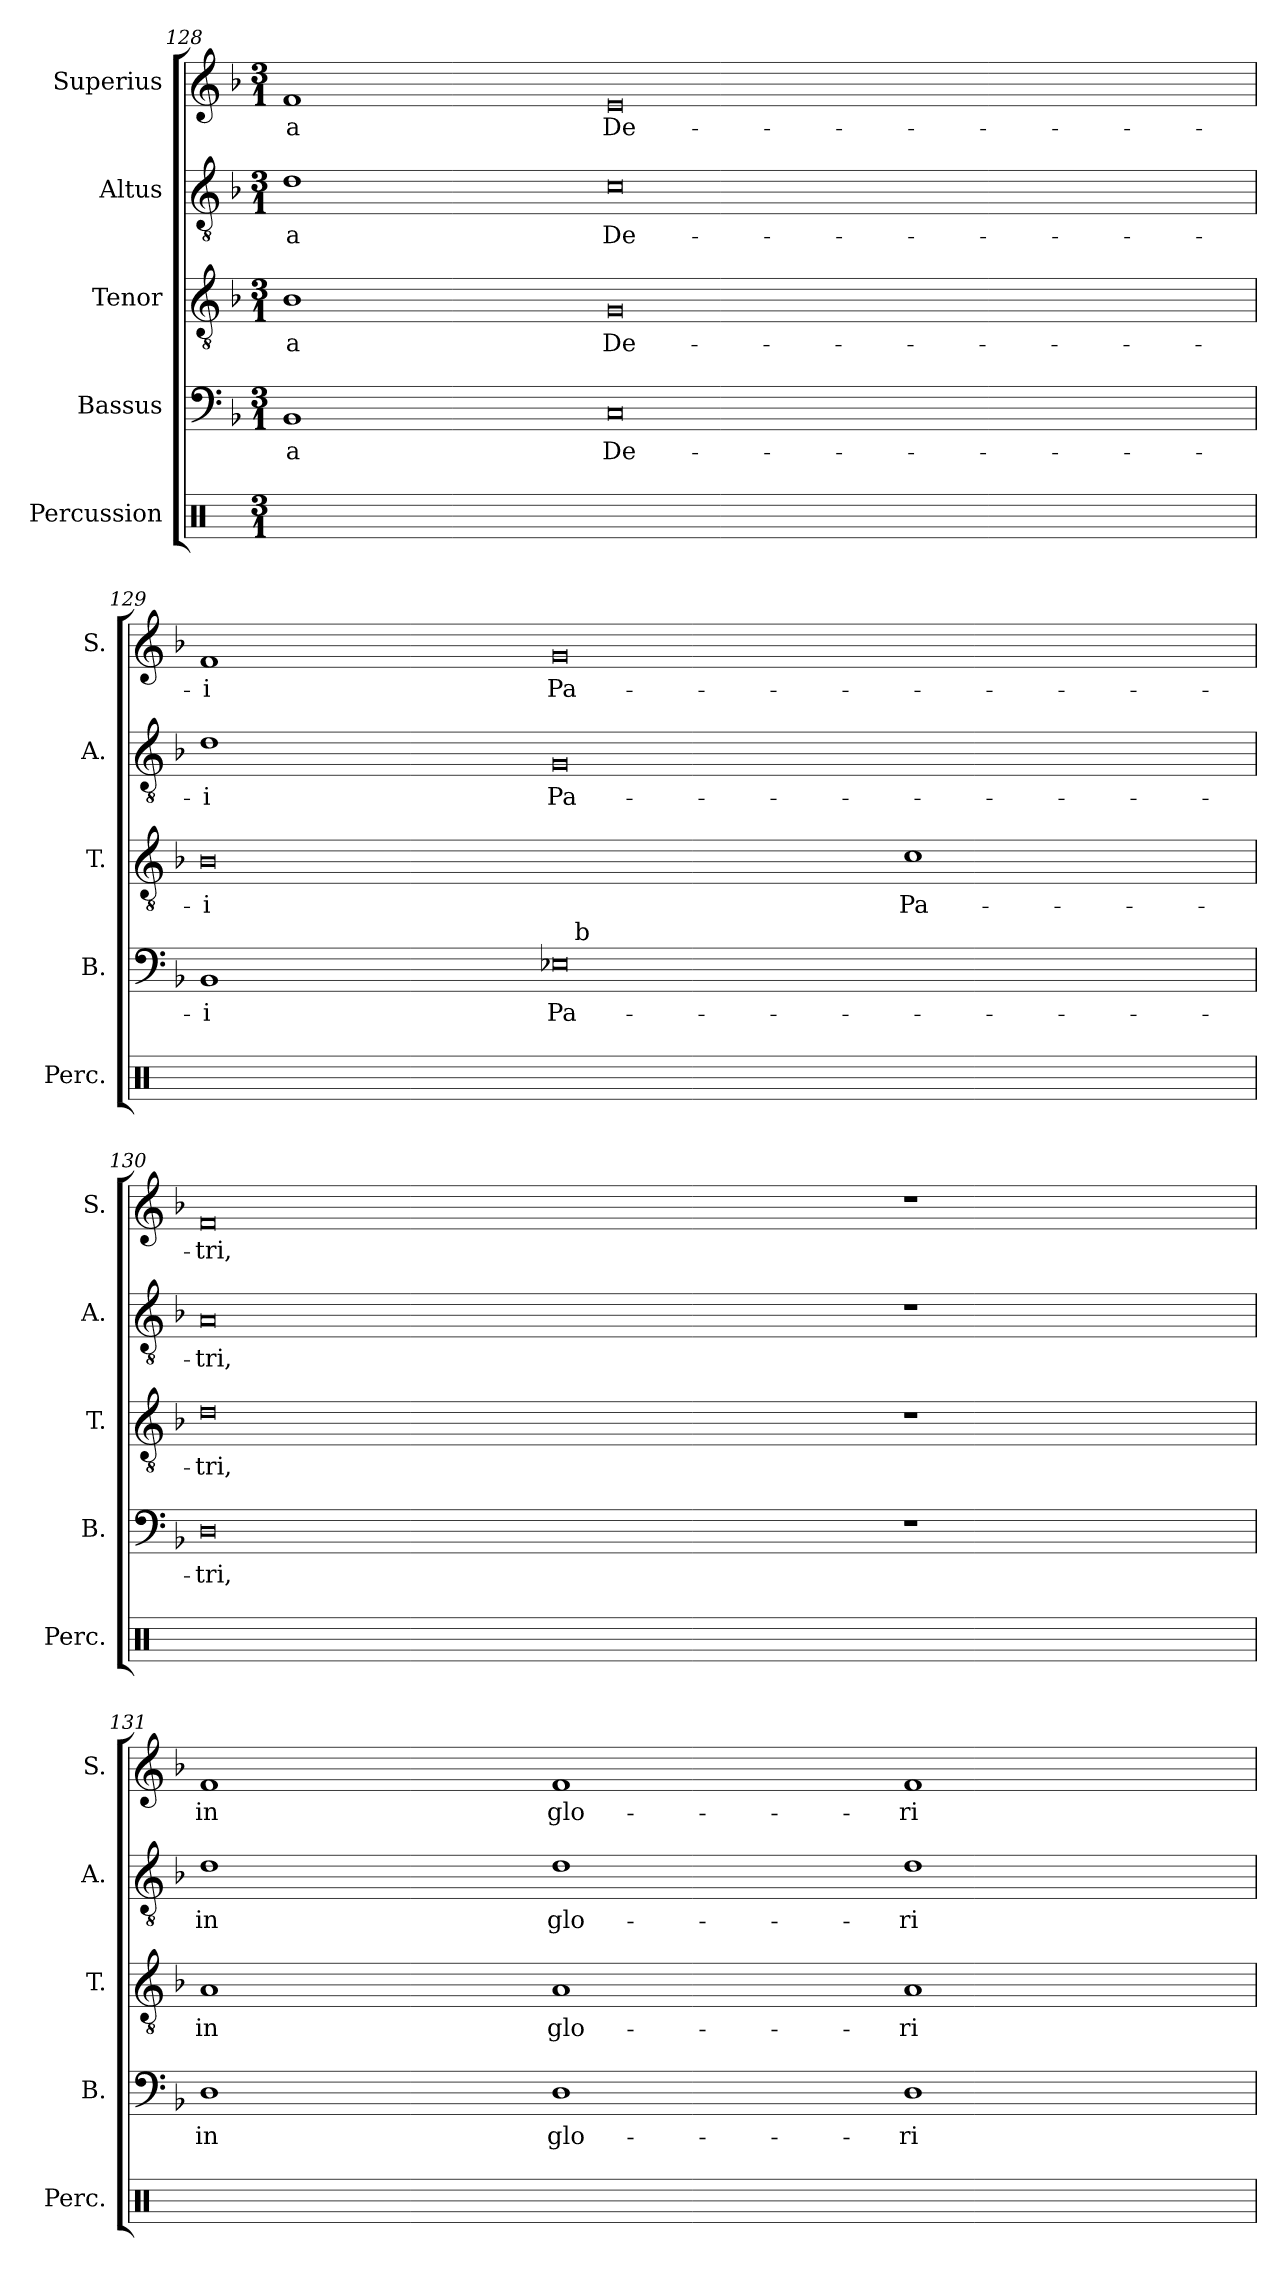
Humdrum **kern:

**kern	**kern	**text	**kern	**text	**kern	**text	**kern	**text
*part5	*part4	*part4	*part3	*part3	*part2	*part2	*part1	*part1
*staff5	*staff4	*staff4	*staff3	*staff3	*staff2	*staff2	*staff1	*staff1
*I"Percussion	*I"Bassus	*	*I"Tenor	*	*I"Altus	*	*I"Superius	*
*I'Perc.	*I'B.	*	*I'T.	*	*I'A.	*	*I'S.	*
!!LO:LB:g=z
*clefX	*clefF4	*	*clefGv2	*	*clefGv2	*	*clefG2	*
*	*	*	*ITrd7c12	*	*ITrd7c12	*	*	*
*k[]	*k[b-]	*	*k[b-]	*	*k[b-]	*	*k[b-]	*
*C:	*F:	*	*F:	*	*F:	*	*F:	*
*M3/1	*M3/1	*	*M3/1	*	*M3/1	*	*M3/1	*
=128	=128	=128	=128	=128	=128	=128	=128	=128
!	!	!LO:LY:b:color=#000000	!	!	!	!	!	!
!	!	!	!	!LO:LY:b:color=#000000	!	!	!	!
!	!	!	!	!	!	!LO:LY:b:color=#000000	!	!
!	!	!	!	!	!	!	!	!LO:LY:b:color=#000000
16Rei/LLyy	1BB-i	-a	1BB-i	-a	1Di	-a	1fi	-a
16Rei/yy	.	.	.	.	.	.	.	.
16Rei/yy	.	.	.	.	.	.	.	.
16Rei/JJyy	.	.	.	.	.	.	.	.
16Rei/LLyy	.	.	.	.	.	.	.	.
16Rei/yy	.	.	.	.	.	.	.	.
16Rei/yy	.	.	.	.	.	.	.	.
16Rei/JJyy	.	.	.	.	.	.	.	.
16Rei/LLyy	.	.	.	.	.	.	.	.
16Rei/yy	.	.	.	.	.	.	.	.
16Rei/yy	.	.	.	.	.	.	.	.
16Rei/JJyy	.	.	.	.	.	.	.	.
16Rei/LLyy	.	.	.	.	.	.	.	.
16Rei/yy	.	.	.	.	.	.	.	.
16Rei/yy	.	.	.	.	.	.	.	.
16Rei/JJyy	.	.	.	.	.	.	.	.
!	!	!LO:LY:b:color=#000000	!	!	!	!	!	!
!	!	!	!	!LO:LY:b:color=#000000	!	!	!	!
!	!	!	!	!	!	!LO:LY:b:color=#000000	!	!
!	!	!	!	!	!	!	!	!LO:LY:b:color=#000000
16Rei/LLyy	0Ci	De-	0GGi	De-	0Ci	De-	0ei	De-
16Rei/yy	.	.	.	.	.	.	.	.
16Rei/yy	.	.	.	.	.	.	.	.
16Rei/JJyy	.	.	.	.	.	.	.	.
16Rei/LLyy	.	.	.	.	.	.	.	.
16Rei/yy	.	.	.	.	.	.	.	.
16Rei/yy	.	.	.	.	.	.	.	.
16Rei/JJyy	.	.	.	.	.	.	.	.
16Rei/LLyy	.	.	.	.	.	.	.	.
16Rei/yy	.	.	.	.	.	.	.	.
16Rei/yy	.	.	.	.	.	.	.	.
16Rei/JJyy	.	.	.	.	.	.	.	.
16Rei/LLyy	.	.	.	.	.	.	.	.
16Rei/yy	.	.	.	.	.	.	.	.
16Rei/yy	.	.	.	.	.	.	.	.
16Rei/JJyy	.	.	.	.	.	.	.	.
16Rei/LLyy	.	.	.	.	.	.	.	.
16Rei/yy	.	.	.	.	.	.	.	.
16Rei/yy	.	.	.	.	.	.	.	.
16Rei/JJyy	.	.	.	.	.	.	.	.
16Rei/LLyy	.	.	.	.	.	.	.	.
16Rei/yy	.	.	.	.	.	.	.	.
16Rei/yy	.	.	.	.	.	.	.	.
16Rei/JJyy	.	.	.	.	.	.	.	.
16Rei/LLyy	.	.	.	.	.	.	.	.
16Rei/yy	.	.	.	.	.	.	.	.
16Rei/yy	.	.	.	.	.	.	.	.
16Rei/JJyy	.	.	.	.	.	.	.	.
16Rei/LLyy	.	.	.	.	.	.	.	.
16Rei/yy	.	.	.	.	.	.	.	.
16Rei/yy	.	.	.	.	.	.	.	.
16Rei/JJyy	.	.	.	.	.	.	.	.
=129	=129	=129	=129	=129	=129	=129	=129	=129
!	!	!LO:LY:b:color=#000000	!	!	!	!	!	!
!	!	!	!	!LO:LY:b:color=#000000	!	!	!	!
!	!	!	!	!	!	!LO:LY:b:color=#000000	!	!
!	!	!	!	!	!	!	!	!LO:LY:b:color=#000000
*	*^	*	*	*	*	*	*	*
16Rei/LLyy	1BB-i	1ryy	-i	0BB-i	-i	1Di	-i	1fi	-i
16Rei/yy	.	.	.	.	.	.	.	.	.
16Rei/yy	.	.	.	.	.	.	.	.	.
16Rei/JJyy	.	.	.	.	.	.	.	.	.
16Rei/LLyy	.	.	.	.	.	.	.	.	.
16Rei/yy	.	.	.	.	.	.	.	.	.
16Rei/yy	.	.	.	.	.	.	.	.	.
16Rei/JJyy	.	.	.	.	.	.	.	.	.
16Rei/LLyy	.	.	.	.	.	.	.	.	.
16Rei/yy	.	.	.	.	.	.	.	.	.
16Rei/yy	.	.	.	.	.	.	.	.	.
16Rei/JJyy	.	.	.	.	.	.	.	.	.
16Rei/LLyy	.	.	.	.	.	.	.	.	.
16Rei/yy	.	.	.	.	.	.	.	.	.
16Rei/yy	.	.	.	.	.	.	.	.	.
16Rei/JJyy	.	.	.	.	.	.	.	.	.
!	!	!	!LO:LY:b:color=#000000	!	!	!	!	!	!
!	!	!	!	!	!	!	!LO:LY:b:color=#000000	!	!
!	!	!	!	!	!	!	!	!	!LO:LY:b:color=#000000
16Rei/LLyy	0E-j	16ryy	Pa-	.	.	0GGi	Pa-	0gi	Pa-
!	!	!LO:TX:a:t=b	!	!	!	!	!	!	!
16Rei/yy	.	1ryy	.	.	.	.	.	.	.
16Rei/yy	.	.	.	.	.	.	.	.	.
16Rei/JJyy	.	.	.	.	.	.	.	.	.
16Rei/LLyy	.	.	.	.	.	.	.	.	.
16Rei/yy	.	.	.	.	.	.	.	.	.
16Rei/yy	.	.	.	.	.	.	.	.	.
16Rei/JJyy	.	.	.	.	.	.	.	.	.
16Rei/LLyy	.	.	.	.	.	.	.	.	.
16Rei/yy	.	.	.	.	.	.	.	.	.
16Rei/yy	.	.	.	.	.	.	.	.	.
16Rei/JJyy	.	.	.	.	.	.	.	.	.
16Rei/LLyy	.	.	.	.	.	.	.	.	.
16Rei/yy	.	.	.	.	.	.	.	.	.
16Rei/yy	.	.	.	.	.	.	.	.	.
16Rei/JJyy	.	.	.	.	.	.	.	.	.
!	!	!	!	!	!LO:LY:b:color=#000000	!	!	!	!
16Rei/LLyy	.	.	.	1Ci	Pa-	.	.	.	.
16Rei/yy	.	2...ryy	.	.	.	.	.	.	.
16Rei/yy	.	.	.	.	.	.	.	.	.
16Rei/JJyy	.	.	.	.	.	.	.	.	.
16Rei/LLyy	.	.	.	.	.	.	.	.	.
16Rei/yy	.	.	.	.	.	.	.	.	.
16Rei/yy	.	.	.	.	.	.	.	.	.
16Rei/JJyy	.	.	.	.	.	.	.	.	.
16Rei/LLyy	.	.	.	.	.	.	.	.	.
16Rei/yy	.	.	.	.	.	.	.	.	.
16Rei/yy	.	.	.	.	.	.	.	.	.
16Rei/JJyy	.	.	.	.	.	.	.	.	.
16Rei/LLyy	.	.	.	.	.	.	.	.	.
16Rei/yy	.	.	.	.	.	.	.	.	.
16Rei/yy	.	.	.	.	.	.	.	.	.
16Rei/JJyy	.	.	.	.	.	.	.	.	.
*	*v	*v	*	*	*	*	*	*	*
=130	=130	=130	=130	=130	=130	=130	=130	=130
*	*^	*	*	*	*	*	*	*
!	!	!	!LO:LY:b:color=#000000	!	!	!	!	!	!
*	*v	*v	*	*	*	*	*	*	*
*	*^	*	*	*	*	*	*	*
!	!	!	!	!	!LO:LY:b:color=#000000	!	!	!	!
*	*v	*v	*	*	*	*	*	*	*
*	*^	*	*	*	*	*	*	*
!	!	!	!	!	!	!	!LO:LY:b:color=#000000	!	!
*	*v	*v	*	*	*	*	*	*	*
*	*^	*	*	*	*	*	*	*
!	!	!	!	!	!	!	!	!	!LO:LY:b:color=#000000
*	*v	*v	*	*	*	*	*	*	*
16Rei/LLyy	0Di	-tri,	0Di	-tri,	0AAi	-tri,	0fi	-tri,
16Rei/yy	.	.	.	.	.	.	.	.
16Rei/yy	.	.	.	.	.	.	.	.
16Rei/JJyy	.	.	.	.	.	.	.	.
16Rei/LLyy	.	.	.	.	.	.	.	.
16Rei/yy	.	.	.	.	.	.	.	.
16Rei/yy	.	.	.	.	.	.	.	.
16Rei/JJyy	.	.	.	.	.	.	.	.
16Rei/LLyy	.	.	.	.	.	.	.	.
16Rei/yy	.	.	.	.	.	.	.	.
16Rei/yy	.	.	.	.	.	.	.	.
16Rei/JJyy	.	.	.	.	.	.	.	.
16Rei/LLyy	.	.	.	.	.	.	.	.
16Rei/yy	.	.	.	.	.	.	.	.
16Rei/yy	.	.	.	.	.	.	.	.
16Rei/JJyy	.	.	.	.	.	.	.	.
16Rei/LLyy	.	.	.	.	.	.	.	.
16Rei/yy	.	.	.	.	.	.	.	.
16Rei/yy	.	.	.	.	.	.	.	.
16Rei/JJyy	.	.	.	.	.	.	.	.
16Rei/LLyy	.	.	.	.	.	.	.	.
16Rei/yy	.	.	.	.	.	.	.	.
16Rei/yy	.	.	.	.	.	.	.	.
16Rei/JJyy	.	.	.	.	.	.	.	.
16Rei/LLyy	.	.	.	.	.	.	.	.
16Rei/yy	.	.	.	.	.	.	.	.
16Rei/yy	.	.	.	.	.	.	.	.
16Rei/JJyy	.	.	.	.	.	.	.	.
16Rei/LLyy	.	.	.	.	.	.	.	.
16Rei/yy	.	.	.	.	.	.	.	.
16Rei/yy	.	.	.	.	.	.	.	.
16Rei/JJyy	.	.	.	.	.	.	.	.
16Rei/LLyy	1r	.	1r	.	1r	.	1r	.
16Rei/yy	.	.	.	.	.	.	.	.
16Rei/yy	.	.	.	.	.	.	.	.
16Rei/JJyy	.	.	.	.	.	.	.	.
16Rei/LLyy	.	.	.	.	.	.	.	.
16Rei/yy	.	.	.	.	.	.	.	.
16Rei/yy	.	.	.	.	.	.	.	.
16Rei/JJyy	.	.	.	.	.	.	.	.
16Rei/LLyy	.	.	.	.	.	.	.	.
16Rei/yy	.	.	.	.	.	.	.	.
16Rei/yy	.	.	.	.	.	.	.	.
16Rei/JJyy	.	.	.	.	.	.	.	.
16Rei/LLyy	.	.	.	.	.	.	.	.
16Rei/yy	.	.	.	.	.	.	.	.
16Rei/yy	.	.	.	.	.	.	.	.
16Rei/JJyy	.	.	.	.	.	.	.	.
=131	=131	=131	=131	=131	=131	=131	=131	=131
!	!	!LO:LY:b:color=#000000	!	!	!	!	!	!
!	!	!	!	!LO:LY:b:color=#000000	!	!	!	!
!	!	!	!	!	!	!LO:LY:b:color=#000000	!	!
!	!	!	!	!	!	!	!	!LO:LY:b:color=#000000
16Rei/LLyy	1Di	in	1AAi	in	1Di	in	1fi	in
16Rei/yy	.	.	.	.	.	.	.	.
16Rei/yy	.	.	.	.	.	.	.	.
16Rei/JJyy	.	.	.	.	.	.	.	.
16Rei/LLyy	.	.	.	.	.	.	.	.
16Rei/yy	.	.	.	.	.	.	.	.
16Rei/yy	.	.	.	.	.	.	.	.
16Rei/JJyy	.	.	.	.	.	.	.	.
16Rei/LLyy	.	.	.	.	.	.	.	.
16Rei/yy	.	.	.	.	.	.	.	.
16Rei/yy	.	.	.	.	.	.	.	.
16Rei/JJyy	.	.	.	.	.	.	.	.
16Rei/LLyy	.	.	.	.	.	.	.	.
16Rei/yy	.	.	.	.	.	.	.	.
16Rei/yy	.	.	.	.	.	.	.	.
16Rei/JJyy	.	.	.	.	.	.	.	.
!	!	!LO:LY:b:color=#000000	!	!	!	!	!	!
!	!	!	!	!LO:LY:b:color=#000000	!	!	!	!
!	!	!	!	!	!	!LO:LY:b:color=#000000	!	!
!	!	!	!	!	!	!	!	!LO:LY:b:color=#000000
16Rei/LLyy	1Di	glo-	1AAi	glo-	1Di	glo-	1fi	glo-
16Rei/yy	.	.	.	.	.	.	.	.
16Rei/yy	.	.	.	.	.	.	.	.
16Rei/JJyy	.	.	.	.	.	.	.	.
16Rei/LLyy	.	.	.	.	.	.	.	.
16Rei/yy	.	.	.	.	.	.	.	.
16Rei/yy	.	.	.	.	.	.	.	.
16Rei/JJyy	.	.	.	.	.	.	.	.
16Rei/LLyy	.	.	.	.	.	.	.	.
16Rei/yy	.	.	.	.	.	.	.	.
16Rei/yy	.	.	.	.	.	.	.	.
16Rei/JJyy	.	.	.	.	.	.	.	.
16Rei/LLyy	.	.	.	.	.	.	.	.
16Rei/yy	.	.	.	.	.	.	.	.
16Rei/yy	.	.	.	.	.	.	.	.
16Rei/JJyy	.	.	.	.	.	.	.	.
!	!	!LO:LY:b:color=#000000	!	!	!	!	!	!
!	!	!	!	!LO:LY:b:color=#000000	!	!	!	!
!	!	!	!	!	!	!LO:LY:b:color=#000000	!	!
!	!	!	!	!	!	!	!	!LO:LY:b:color=#000000
16Rei/LLyy	1Di	-ri-	1AAi	-ri-	1Di	-ri-	1fi	-ri-
16Rei/yy	.	.	.	.	.	.	.	.
16Rei/yy	.	.	.	.	.	.	.	.
16Rei/JJyy	.	.	.	.	.	.	.	.
16Rei/LLyy	.	.	.	.	.	.	.	.
16Rei/yy	.	.	.	.	.	.	.	.
16Rei/yy	.	.	.	.	.	.	.	.
16Rei/JJyy	.	.	.	.	.	.	.	.
16Rei/LLyy	.	.	.	.	.	.	.	.
16Rei/yy	.	.	.	.	.	.	.	.
16Rei/yy	.	.	.	.	.	.	.	.
16Rei/JJyy	.	.	.	.	.	.	.	.
16Rei/LLyy	.	.	.	.	.	.	.	.
16Rei/yy	.	.	.	.	.	.	.	.
16Rei/yy	.	.	.	.	.	.	.	.
16Rei/JJyy	.	.	.	.	.	.	.	.
=	=	=	=	=	=	=	=	=
*-	*-	*-	*-	*-	*-	*-	*-	*-
